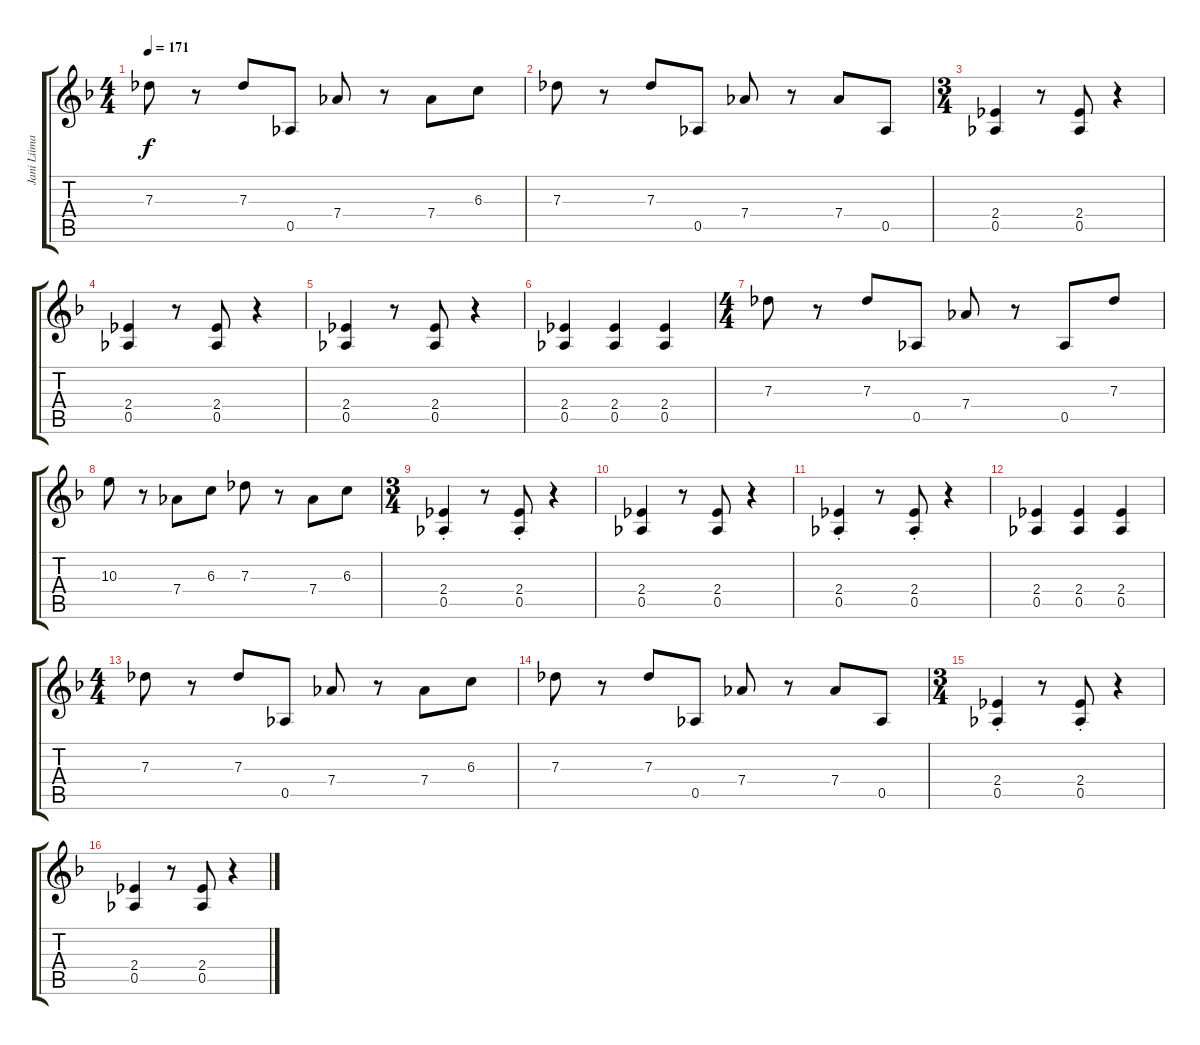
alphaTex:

\track ("Jani Liimatainen 2" "Jani Liima") {instrument distortionguitar}
\staff {score tabs}
\tuning (Eb4 Bb3 Gb3 Db3 Ab2 Eb2) {hide}
\ts (4 4)
\tempo 171
\clef g2
\ks dminor
7.3.8{dy f} r.8 7.3.8 0.5.8 7.4.8 r.8 7.4.8 6.3.8 |
7.3.8 r.8 7.3.8 0.5.8 7.4.8 r.8 7.4.8 0.5.8 |
\ts (3 4)
(2.4 0.5).4 r.8 (2.4 0.5).8 r.4 |
(2.4 0.5).4 r.8 (2.4 0.5).8 r.4 |
(2.4 0.5).4 r.8 (2.4 0.5).8 r.4 |
(2.4 0.5).4 (2.4 0.5).4 (2.4 0.5).4 |
\ts (4 4)
7.3.8 r.8 7.3.8 0.5.8 7.4.8 r.8 0.5.8 7.3.8 |
10.3.8 r.8 7.4.8 6.3.8 7.3.8 r.8 7.4.8 6.3.8 |
\ts (3 4)
(2.4{st} 0.5).4 r.8 (2.4{st} 0.5).8 r.4 |
(2.4 0.5).4 r.8 (2.4 0.5).8 r.4 |
(2.4{st} 0.5).4 r.8 (2.4{st} 0.5).8 r.4 |
(2.4 0.5).4 (2.4 0.5).4 (2.4 0.5).4 |
\ts (4 4)
7.3.8 r.8 7.3.8 0.5.8 7.4.8 r.8 7.4.8 6.3.8 |
7.3.8 r.8 7.3.8 0.5.8 7.4.8 r.8 7.4.8 0.5.8 |
\ts (3 4)
(2.4{st} 0.5).4 r.8 (2.4{st} 0.5).8 r.4 |
(2.4 0.5).4 r.8 (2.4 0.5).8 r.4
